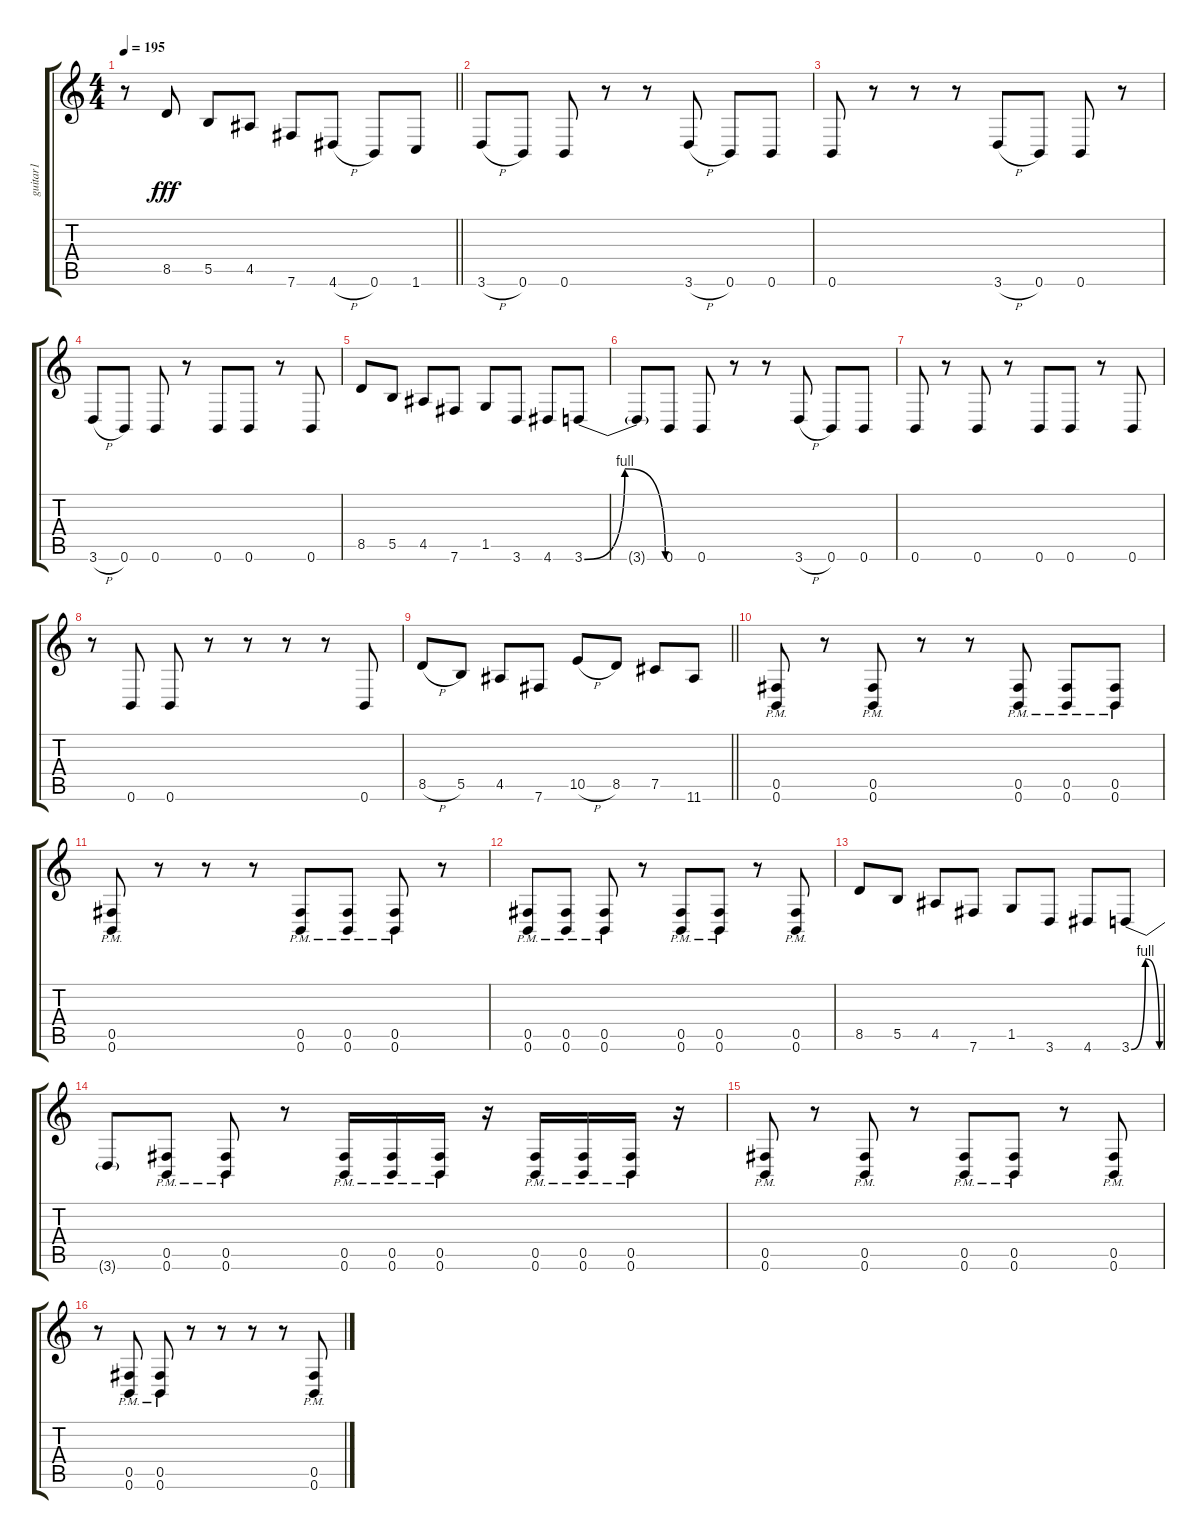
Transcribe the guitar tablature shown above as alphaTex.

\track ("guitar1" "guitar1") {instrument distortionguitar}
\staff {score tabs}
\tuning (Db4 Ab3 E3 B2 Gb2 B1) {hide}
\ts (4 4)
\tempo 195
\clef g2
\barLineRight lightlight
\ks c
r.8{dy fff} 8.5.8 5.5.8 4.5.8 7.6.8 4.6{h}.8 0.6.8 1.6.8 |
\section ("" "")
3.6{h}.8 0.6.8 0.6.8 r.8 r.8 3.6{h}.8 0.6.8 0.6.8 |
0.6.8 r.8 r.8 r.8 3.6{h}.8 0.6.8 0.6.8 r.8 |
3.6{h}.8 0.6.8 0.6.8 r.8 0.6.8 0.6.8 r.8 0.6.8 |
8.5.8 5.5.8 4.5.8 7.6.8 1.5.8 3.6.8 4.6.8 3.6{be (bendrelease 0 0 30 4 30 4 60 0)}.8 |
3.6{t}.8 0.6.8 0.6.8 r.8 r.8 3.6{h}.8 0.6.8 0.6.8 |
0.6.8 r.8 0.6.8 r.8 0.6.8 0.6.8 r.8 0.6.8 |
r.8 0.6.8 0.6.8 r.8 r.8 r.8 r.8 0.6.8 |
\barLineRight lightlight
8.5{h}.8 5.5.8 4.5.8 7.6.8 10.5{h}.8 8.5.8 7.5.8 11.6.8 |
\section ("" "")
(0.5{pm} 0.6{pm}).8 r.8 (0.5{pm} 0.6{pm}).8 r.8 r.8 (0.5{pm} 0.6{pm}).8 (0.5{pm} 0.6{pm}).8 (0.5{pm} 0.6{pm}).8 |
(0.5{pm} 0.6{pm}).8 r.8 r.8 r.8 (0.5{pm} 0.6{pm}).8 (0.5{pm} 0.6{pm}).8 (0.5{pm} 0.6{pm}).8 r.8 |
(0.5{pm} 0.6{pm}).8 (0.5{pm} 0.6{pm}).8 (0.5{pm} 0.6{pm}).8 r.8 (0.5{pm} 0.6{pm}).8 (0.5{pm} 0.6{pm}).8 r.8 (0.5{pm} 0.6{pm}).8 |
8.5.8 5.5.8 4.5.8 7.6.8 1.5.8 3.6.8 4.6.8 3.6{be (bendrelease 0 0 30 4 30 4 60 0)}.8 |
3.6{t}.8 (0.5{pm} 0.6{pm}).8 (0.5{pm} 0.6{pm}).8 r.8 (0.5{pm} 0.6{pm}).16 (0.5{pm} 0.6{pm}).16 (0.5{pm} 0.6{pm}).16 r.16 (0.5{pm} 0.6{pm}).16 (0.5{pm} 0.6{pm}).16 (0.5{pm} 0.6{pm}).16 r.16 |
(0.5{pm} 0.6{pm}).8 r.8 (0.5{pm} 0.6{pm}).8 r.8 (0.5{pm} 0.6{pm}).8 (0.5{pm} 0.6{pm}).8 r.8 (0.5{pm} 0.6{pm}).8 |
r.8 (0.5{pm} 0.6{pm}).8 (0.5{pm} 0.6{pm}).8 r.8 r.8 r.8 r.8 (0.5{pm} 0.6{pm}).8
